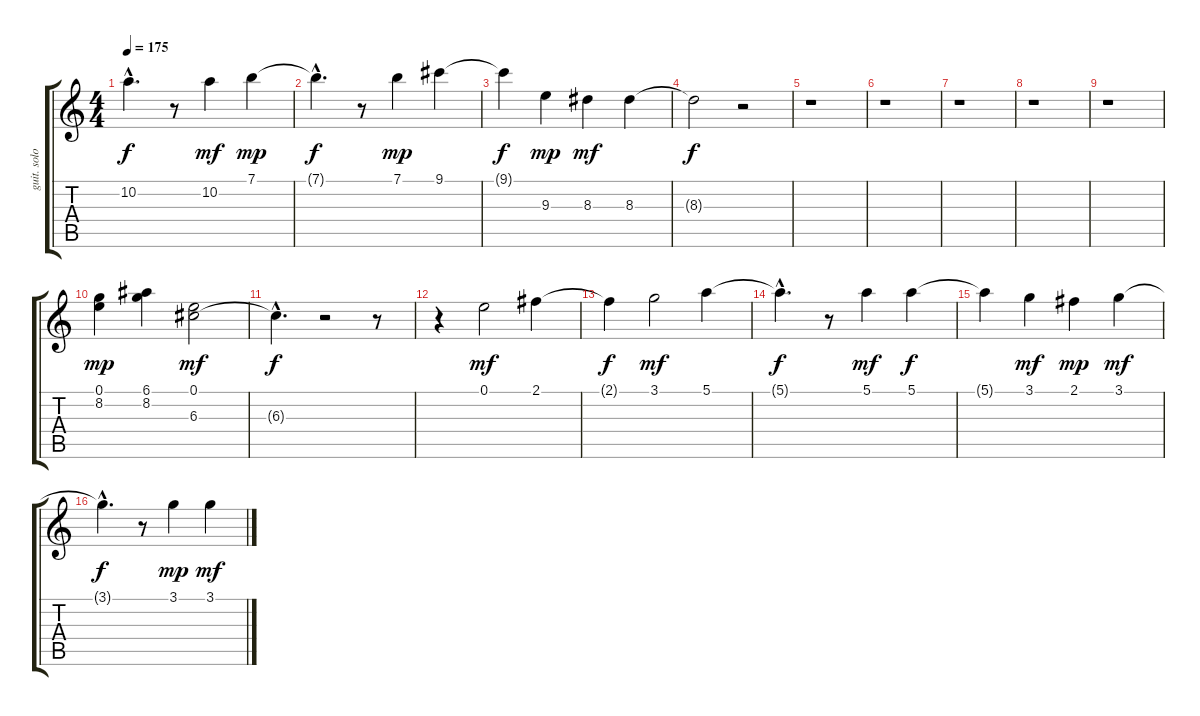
\track ("guit. solo" "guit. solo") {instrument electricguitarjazz}
\staff {score tabs}
\tuning (E4 B3 G3 D3 A2 E2) {hide}
\ts (4 4)
\tempo 175
\clef g2
\ks c
10.2{hac t}.4{d dy f} r.8 10.2.4{dy mf} 7.1.4{dy mp} |
7.1{hac t}.4{d dy f} r.8 7.1.4{dy mp} 9.1.4 |
9.1{t}.4{dy f} 9.3.4{dy mp} 8.3.4{dy mf} 8.3.4 |
8.3{t}.2{dy f} r.2 |
r.1 |
r.1 |
r.1 |
r.1 |
r.1 |
(0.1 8.2).4{dy mp} (6.1 8.2).4 (0.1 6.3).2{dy mf} |
6.3{hac t}.4{d dy f} r.2 r.8 |
r.4 0.1.2{dy mf} 2.1.4 |
2.1{t}.4{dy f} 3.1.2{dy mf} 5.1.4 |
5.1{hac t}.4{d dy f} r.8 5.1.4{dy mf} 5.1.4{dy f} |
5.1{t}.4 3.1.4{dy mf} 2.1.4{dy mp} 3.1.4{dy mf} |
3.1{hac t}.4{d dy f} r.8 3.1.4{dy mp} 3.1.4{dy mf}
